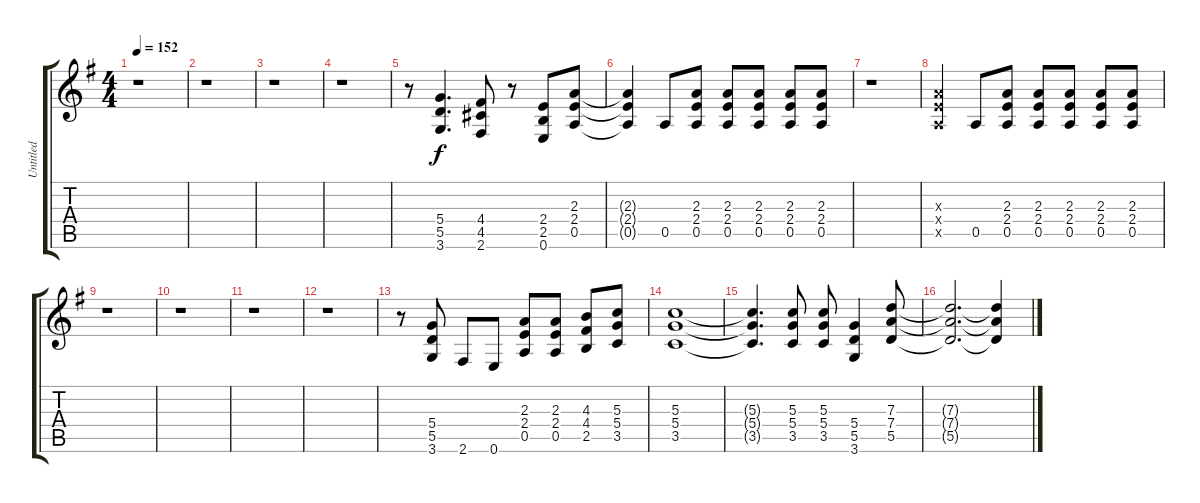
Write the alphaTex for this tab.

\track ("Untitled" "Untitled") {instrument distortionguitar}
\staff {score tabs}
\tuning (E4 B3 G3 D3 A2 E2) {hide}
\ts (4 4)
\tempo 152
\clef g2
\ks g
r.1{dy f} |
r.1 |
r.1 |
r.1 |
r.8 (5.4 5.5 3.6).4{d} (4.4 4.5 2.6).8 r.8 (2.4 2.5 0.6).8 (2.3 2.4 0.5).8 |
(2.3{t} 2.4{t} 0.5{t}).4 0.5.8 (2.3 2.4 0.5).8 (2.3 2.4 0.5).8 (2.3 2.4 0.5).8 (2.3 2.4 0.5).8 (2.3 2.4 0.5).8 |
r.1 |
(2.3{x} 2.4{x} 0.5{x}).4 0.5.8 (2.3 2.4 0.5).8 (2.3 2.4 0.5).8 (2.3 2.4 0.5).8 (2.3 2.4 0.5).8 (2.3 2.4 0.5).8 |
r.1 |
r.1 |
r.1 |
r.1 |
r.8 (5.4 5.5 3.6).8 2.6.8 0.6.8 (2.3 2.4 0.5).8 (2.3 2.4 0.5).8 (4.3 4.4 2.5).8 (5.3 5.4 3.5).8 |
(5.3 5.4 3.5).1 |
(5.3{t} 5.4{t} 3.5{t}).4{d} (5.3 5.4 3.5).8 (5.3 5.4 3.5).8 (5.4 5.5 3.6).4 (7.3 7.4 5.5).8 |
(7.3{t} 7.4{t} 5.5{t}).2{d} (7.3{t} 7.4{t} 5.5{t}).4
